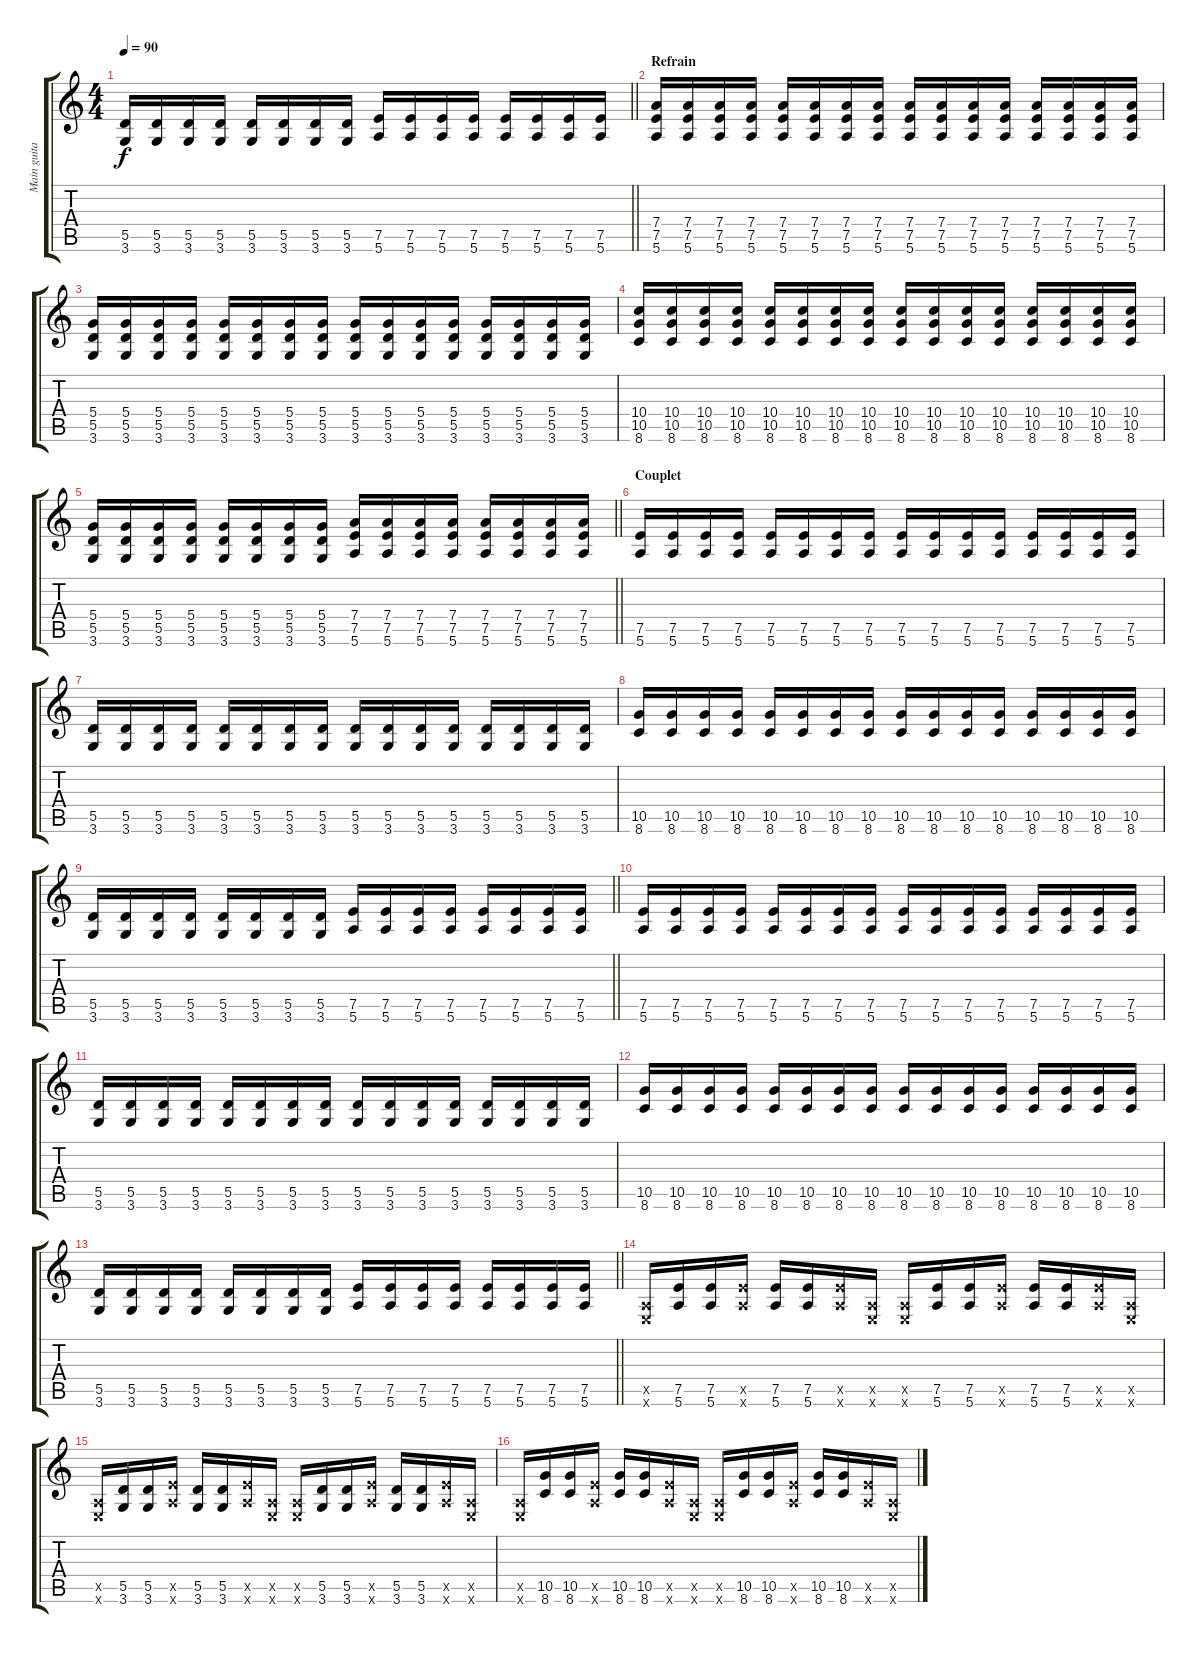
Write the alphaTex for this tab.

\track ("Main guitar" "Main guita") {instrument overdrivenguitar}
\staff {score tabs}
\tuning (E4 B3 G3 D3 A2 E2) {hide}
\ts (4 4)
\tempo 90
\clef g2
\barLineRight lightlight
\ks c
(5.5 3.6).16{dy f} (5.5 3.6).16 (5.5 3.6).16 (5.5 3.6).16 (5.5 3.6).16 (5.5 3.6).16 (5.5 3.6).16 (5.5 3.6).16 (7.5 5.6).16 (7.5 5.6).16 (7.5 5.6).16 (7.5 5.6).16 (7.5 5.6).16 (7.5 5.6).16 (7.5 5.6).16 (7.5 5.6).16 |
\section ("" "Refrain")
(7.4 7.5 5.6).16 (7.4 7.5 5.6).16 (7.4 7.5 5.6).16 (7.4 7.5 5.6).16 (7.4 7.5 5.6).16 (7.4 7.5 5.6).16 (7.4 7.5 5.6).16 (7.4 7.5 5.6).16 (7.4 7.5 5.6).16 (7.4 7.5 5.6).16 (7.4 7.5 5.6).16 (7.4 7.5 5.6).16 (7.4 7.5 5.6).16 (7.4 7.5 5.6).16 (7.4 7.5 5.6).16 (7.4 7.5 5.6).16 |
(5.4 5.5 3.6).16 (5.4 5.5 3.6).16 (5.4 5.5 3.6).16 (5.4 5.5 3.6).16 (5.4 5.5 3.6).16 (5.4 5.5 3.6).16 (5.4 5.5 3.6).16 (5.4 5.5 3.6).16 (5.4 5.5 3.6).16 (5.4 5.5 3.6).16 (5.4 5.5 3.6).16 (5.4 5.5 3.6).16 (5.4 5.5 3.6).16 (5.4 5.5 3.6).16 (5.4 5.5 3.6).16 (5.4 5.5 3.6).16 |
(10.4 10.5 8.6).16 (10.4 10.5 8.6).16 (10.4 10.5 8.6).16 (10.4 10.5 8.6).16 (10.4 10.5 8.6).16 (10.4 10.5 8.6).16 (10.4 10.5 8.6).16 (10.4 10.5 8.6).16 (10.4 10.5 8.6).16 (10.4 10.5 8.6).16 (10.4 10.5 8.6).16 (10.4 10.5 8.6).16 (10.4 10.5 8.6).16 (10.4 10.5 8.6).16 (10.4 10.5 8.6).16 (10.4 10.5 8.6).16 |
\barLineRight lightlight
(5.4 5.5 3.6).16 (5.4 5.5 3.6).16 (5.4 5.5 3.6).16 (5.4 5.5 3.6).16 (5.4 5.5 3.6).16 (5.4 5.5 3.6).16 (5.4 5.5 3.6).16 (5.4 5.5 3.6).16 (7.4 7.5 5.6).16 (7.4 7.5 5.6).16 (7.4 7.5 5.6).16 (7.4 7.5 5.6).16 (7.4 7.5 5.6).16 (7.4 7.5 5.6).16 (7.4 7.5 5.6).16 (7.4 7.5 5.6).16 |
\section ("" "Couplet")
(7.5 5.6).16 (7.5 5.6).16 (7.5 5.6).16 (7.5 5.6).16 (7.5 5.6).16 (7.5 5.6).16 (7.5 5.6).16 (7.5 5.6).16 (7.5 5.6).16 (7.5 5.6).16 (7.5 5.6).16 (7.5 5.6).16 (7.5 5.6).16 (7.5 5.6).16 (7.5 5.6).16 (7.5 5.6).16 |
(5.5 3.6).16 (5.5 3.6).16 (5.5 3.6).16 (5.5 3.6).16 (5.5 3.6).16 (5.5 3.6).16 (5.5 3.6).16 (5.5 3.6).16 (5.5 3.6).16 (5.5 3.6).16 (5.5 3.6).16 (5.5 3.6).16 (5.5 3.6).16 (5.5 3.6).16 (5.5 3.6).16 (5.5 3.6).16 |
(10.5 8.6).16 (10.5 8.6).16 (10.5 8.6).16 (10.5 8.6).16 (10.5 8.6).16 (10.5 8.6).16 (10.5 8.6).16 (10.5 8.6).16 (10.5 8.6).16 (10.5 8.6).16 (10.5 8.6).16 (10.5 8.6).16 (10.5 8.6).16 (10.5 8.6).16 (10.5 8.6).16 (10.5 8.6).16 |
\barLineRight lightlight
(5.5 3.6).16 (5.5 3.6).16 (5.5 3.6).16 (5.5 3.6).16 (5.5 3.6).16 (5.5 3.6).16 (5.5 3.6).16 (5.5 3.6).16 (7.5 5.6).16 (7.5 5.6).16 (7.5 5.6).16 (7.5 5.6).16 (7.5 5.6).16 (7.5 5.6).16 (7.5 5.6).16 (7.5 5.6).16 |
(7.5 5.6).16 (7.5 5.6).16 (7.5 5.6).16 (7.5 5.6).16 (7.5 5.6).16 (7.5 5.6).16 (7.5 5.6).16 (7.5 5.6).16 (7.5 5.6).16 (7.5 5.6).16 (7.5 5.6).16 (7.5 5.6).16 (7.5 5.6).16 (7.5 5.6).16 (7.5 5.6).16 (7.5 5.6).16 |
(5.5 3.6).16 (5.5 3.6).16 (5.5 3.6).16 (5.5 3.6).16 (5.5 3.6).16 (5.5 3.6).16 (5.5 3.6).16 (5.5 3.6).16 (5.5 3.6).16 (5.5 3.6).16 (5.5 3.6).16 (5.5 3.6).16 (5.5 3.6).16 (5.5 3.6).16 (5.5 3.6).16 (5.5 3.6).16 |
(10.5 8.6).16 (10.5 8.6).16 (10.5 8.6).16 (10.5 8.6).16 (10.5 8.6).16 (10.5 8.6).16 (10.5 8.6).16 (10.5 8.6).16 (10.5 8.6).16 (10.5 8.6).16 (10.5 8.6).16 (10.5 8.6).16 (10.5 8.6).16 (10.5 8.6).16 (10.5 8.6).16 (10.5 8.6).16 |
\barLineRight lightlight
(5.5 3.6).16 (5.5 3.6).16 (5.5 3.6).16 (5.5 3.6).16 (5.5 3.6).16 (5.5 3.6).16 (5.5 3.6).16 (5.5 3.6).16 (7.5 5.6).16 (7.5 5.6).16 (7.5 5.6).16 (7.5 5.6).16 (7.5 5.6).16 (7.5 5.6).16 (7.5 5.6).16 (7.5 5.6).16 |
(0.5{x} 0.6{x}).16 (7.5 5.6).16 (7.5 5.6).16 (7.5{x} 5.6{x}).16 (7.5 5.6).16 (7.5 5.6).16 (7.5{x} 5.6{x}).16 (0.5{x} 0.6{x}).16 (0.5{x} 0.6{x}).16 (7.5 5.6).16 (7.5 5.6).16 (7.5{x} 5.6{x}).16 (7.5 5.6).16 (7.5 5.6).16 (7.5{x} 5.6{x}).16 (0.5{x} 0.6{x}).16 |
(0.5{x} 0.6{x}).16 (5.5 3.6).16 (5.5 3.6).16 (7.5{x} 5.6{x}).16 (5.5 3.6).16 (5.5 3.6).16 (7.5{x} 5.6{x}).16 (0.5{x} 0.6{x}).16 (0.5{x} 0.6{x}).16 (5.5 3.6).16 (5.5 3.6).16 (7.5{x} 5.6{x}).16 (5.5 3.6).16 (5.5 3.6).16 (7.5{x} 5.6{x}).16 (0.5{x} 0.6{x}).16 |
(0.5{x} 0.6{x}).16 (10.5 8.6).16 (10.5 8.6).16 (7.5{x} 5.6{x}).16 (10.5 8.6).16 (10.5 8.6).16 (7.5{x} 5.6{x}).16 (0.5{x} 0.6{x}).16 (0.5{x} 0.6{x}).16 (10.5 8.6).16 (10.5 8.6).16 (7.5{x} 5.6{x}).16 (10.5 8.6).16 (10.5 8.6).16 (7.5{x} 5.6{x}).16 (0.5{x} 0.6{x}).16
